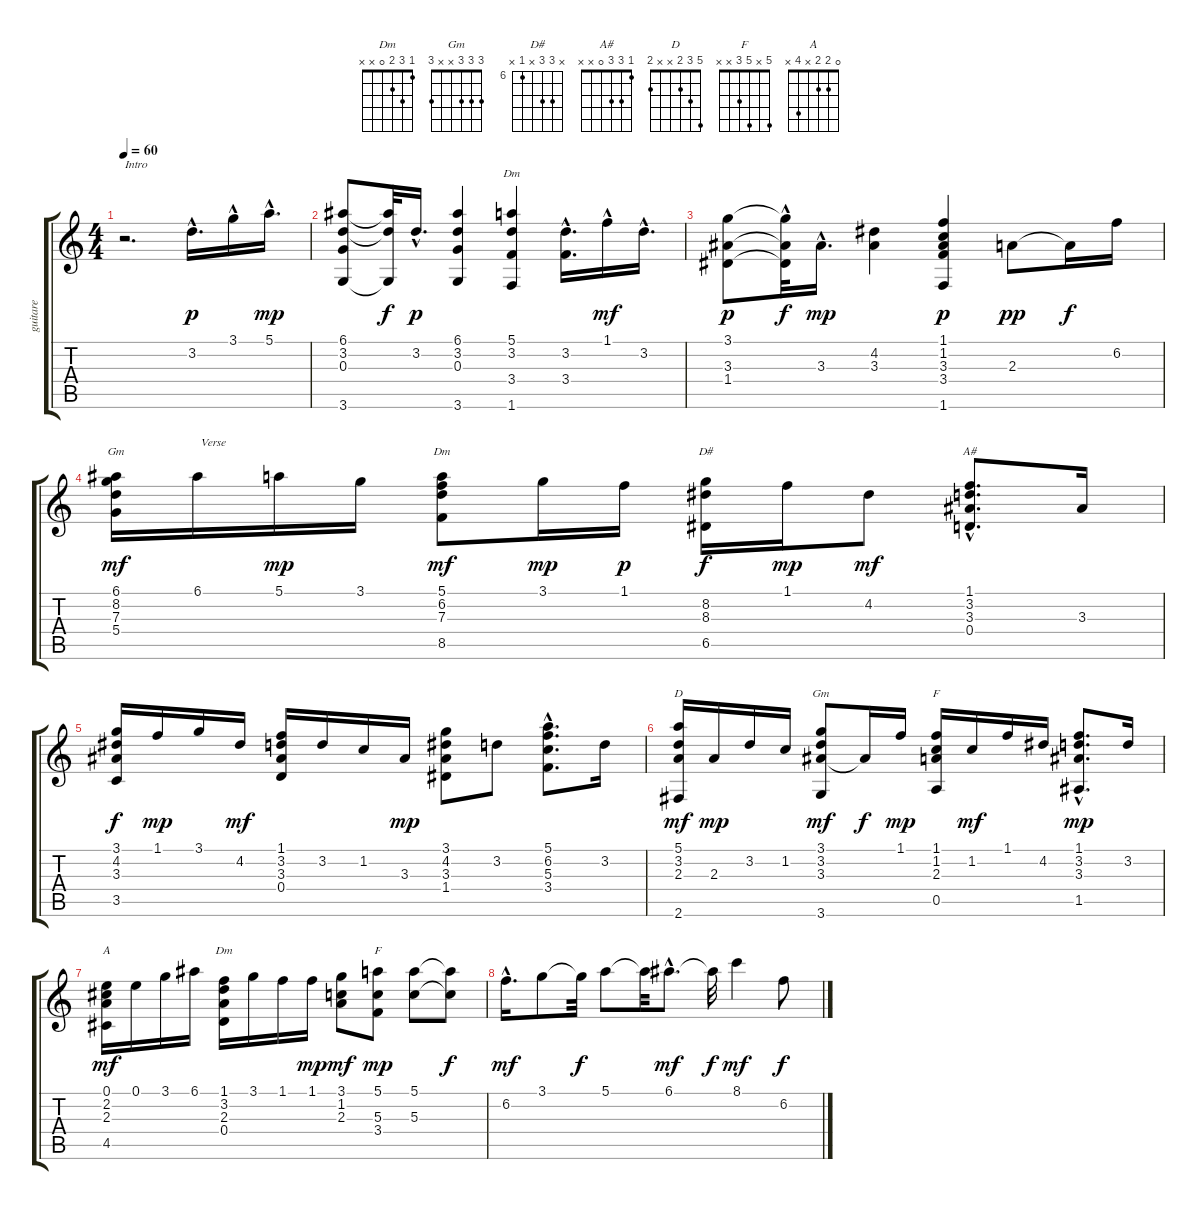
\track ("guitare" "guitare") {instrument acousticguitarnylon}
\staff {score tabs}
\tuning (E4 B3 G3 D3 A2 E2) {hide}
\chord ("Dm" 5 3 x 3 x 1)
\chord ("Gm" 6 8 7 5 x x) {firstfret 5}
\chord ("Dm" 5 6 7 x 8 x) {firstfret 5}
\chord ("D#" x 8 8 x 6 x) {firstfret 6}
\chord ("A#" 1 3 3 0 x x)
\chord ("D" 5 3 2 x x 2)
\chord ("Gm" 3 3 3 x x 3)
\chord ("F" 1 1 2 x 0 x)
\chord ("A" 0 2 2 x 4 x)
\chord ("Dm" 1 3 2 0 x x)
\chord ("F" 5 x 5 3 x x)
\ts (4 4)
\tempo 60
\clef g2
\ks c
r.2{d txt "Intro" dy p instrument acousticguitarnylon} 3.2{hac}.16{d volume 16} 3.1{hac}.16 5.1{hac}.16{d dy mp} |
(6.1 3.2 0.3 3.6).8 (6.1{t} 3.2{t} 3.6{t}).32{dy f} 3.2{hac}.16{d dy p} (6.1 3.2 0.3 3.6).4 (5.1 3.2 3.4 1.6).4{ch "Dm"} (3.2{hac} 3.4).16{d} 1.1{hac}.16{dy mf} 3.2{hac}.16{d} |
(3.1 3.3 1.4).8{dy p} (3.1{t} 3.3{t} 1.4{hac t}).32{dy f} 3.3{hac}.16{d dy mp} (4.2 3.3).4 (1.1 1.2 3.3 3.4 1.6).4{dy p} 2.3.8{dy pp} 2.3{t}.16{dy f} 6.2.16 |
(6.1 8.2 7.3 5.4).16{ch "Gm" dy mf} 6.1.16{txt " Verse"} 5.1.16{dy mp} 3.1.16 (5.1 6.2 7.3 8.5).8{ch "Dm" dy mf} 3.1.16{dy mp} 1.1.16{dy p} (8.2 8.3 6.5).16{ch "D#" dy f} 1.1.16{dy mp} 4.2.8{dy mf} (1.1{hac} 3.2{hac} 3.3{hac} 0.4{hac}).8{d ch "A#"} 3.3.16 |
(3.1 4.2 3.3 3.5).16{dy f} 1.1.16{dy mp} 3.1.16 4.2.16{dy mf} (1.1 3.2 3.3 0.4).16 3.2.16 1.2.16 3.3.16{dy mp} (3.1 4.2 3.3 1.4).8 3.2.8 (5.1{hac} 6.2{hac} 5.3{hac} 3.4{hac}).8{d} 3.2.16 |
(5.1 3.2 2.3 2.6).16{ch "D" dy mf} 2.3.16{dy mp} 3.2.16 1.2.16 (3.1 3.2 3.3 3.6).8{ch "Gm" dy mf} 3.3{t}.16{dy f} 1.1.16{dy mp} (1.1 1.2 2.3 0.5).16{ch "F"} 1.2.16{dy mf} 1.1.16 4.2.16 (1.1{hac} 3.2{hac} 3.3{hac} 1.5{hac}).8{d dy mp} 3.2.16 |
(0.1 2.2 2.3 4.5).16{ch "A" dy mf} 0.1.16 3.1.16 6.1.16 (1.1 3.2 2.3 0.4).16{ch "Dm"} 3.1.16 1.1.16 1.1.16{dy mp} (3.1 1.2 2.3).8{dy mf} (5.1 5.3 3.4).8{ch "F" dy mp} (5.1 5.3).8 (5.1{t} 5.3{t}).8{dy f} |
6.2{hac}.16{d dy mf} 3.1.8 3.1{t}.32{dy f} 5.1.8 5.1{t}.32 6.1{hac}.8{d dy mf} 6.1{t}.32{dy f} 8.1.4{dy mf} 6.2.8{dy f}
